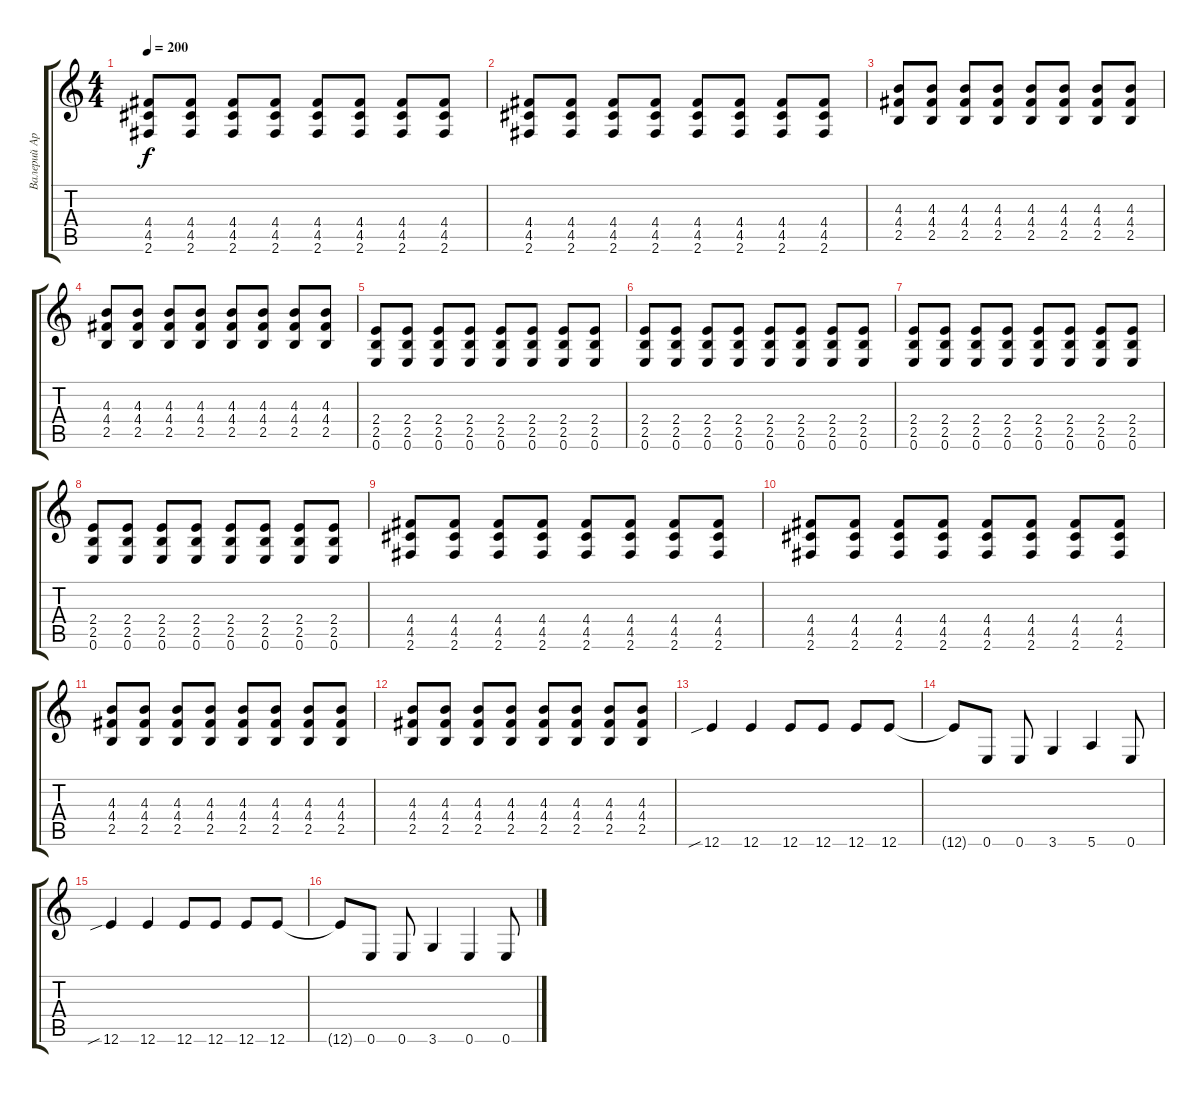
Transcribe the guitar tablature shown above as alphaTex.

\track ("Валерий Аркадин" "Валерий Ар") {instrument distortionguitar}
\staff {score tabs}
\tuning (E4 B3 G3 D3 A2 E2) {hide}
\ts (4 4)
\tempo 200
\clef g2
\ks c
(4.4 4.5 2.6).8{dy f volume 7} (4.4 4.5 2.6).8 (4.4 4.5 2.6).8 (4.4 4.5 2.6).8 (4.4 4.5 2.6).8 (4.4 4.5 2.6).8 (4.4 4.5 2.6).8 (4.4 4.5 2.6).8 |
(4.4 4.5 2.6).8 (4.4 4.5 2.6).8 (4.4 4.5 2.6).8 (4.4 4.5 2.6).8 (4.4 4.5 2.6).8 (4.4 4.5 2.6).8 (4.4 4.5 2.6).8 (4.4 4.5 2.6).8 |
(4.3 4.4 2.5).8 (4.3 4.4 2.5).8 (4.3 4.4 2.5).8 (4.3 4.4 2.5).8 (4.3 4.4 2.5).8 (4.3 4.4 2.5).8 (4.3 4.4 2.5).8 (4.3 4.4 2.5).8 |
(4.3 4.4 2.5).8 (4.3 4.4 2.5).8 (4.3 4.4 2.5).8 (4.3 4.4 2.5).8 (4.3 4.4 2.5).8 (4.3 4.4 2.5).8 (4.3 4.4 2.5).8 (4.3 4.4 2.5).8 |
(2.4 2.5 0.6).8{volume 7} (2.4 2.5 0.6).8 (2.4 2.5 0.6).8 (2.4 2.5 0.6).8 (2.4 2.5 0.6).8 (2.4 2.5 0.6).8 (2.4 2.5 0.6).8 (2.4 2.5 0.6).8 |
(2.4 2.5 0.6).8 (2.4 2.5 0.6).8 (2.4 2.5 0.6).8 (2.4 2.5 0.6).8 (2.4 2.5 0.6).8 (2.4 2.5 0.6).8 (2.4 2.5 0.6).8 (2.4 2.5 0.6).8 |
(2.4 2.5 0.6).8{volume 7} (2.4 2.5 0.6).8 (2.4 2.5 0.6).8 (2.4 2.5 0.6).8 (2.4 2.5 0.6).8 (2.4 2.5 0.6).8 (2.4 2.5 0.6).8 (2.4 2.5 0.6).8 |
(2.4 2.5 0.6).8 (2.4 2.5 0.6).8 (2.4 2.5 0.6).8 (2.4 2.5 0.6).8 (2.4 2.5 0.6).8 (2.4 2.5 0.6).8 (2.4 2.5 0.6).8 (2.4 2.5 0.6).8 |
(4.4 4.5 2.6).8{volume 7} (4.4 4.5 2.6).8 (4.4 4.5 2.6).8 (4.4 4.5 2.6).8 (4.4 4.5 2.6).8 (4.4 4.5 2.6).8 (4.4 4.5 2.6).8 (4.4 4.5 2.6).8 |
(4.4 4.5 2.6).8 (4.4 4.5 2.6).8 (4.4 4.5 2.6).8 (4.4 4.5 2.6).8 (4.4 4.5 2.6).8 (4.4 4.5 2.6).8 (4.4 4.5 2.6).8 (4.4 4.5 2.6).8 |
(4.3 4.4 2.5).8 (4.3 4.4 2.5).8 (4.3 4.4 2.5).8 (4.3 4.4 2.5).8 (4.3 4.4 2.5).8 (4.3 4.4 2.5).8 (4.3 4.4 2.5).8 (4.3 4.4 2.5).8 |
(4.3 4.4 2.5).8 (4.3 4.4 2.5).8 (4.3 4.4 2.5).8 (4.3 4.4 2.5).8 (4.3 4.4 2.5).8 (4.3 4.4 2.5).8 (4.3 4.4 2.5).8 (4.3 4.4 2.5).8 |
12.6{sib}.4{volume 13} 12.6.4 12.6.8 12.6.8 12.6.8 12.6.8 |
12.6{t}.8 0.6.8 0.6.8 3.6.4 5.6.4 0.6.8 |
12.6{sib}.4 12.6.4 12.6.8 12.6.8 12.6.8 12.6.8 |
12.6{t}.8 0.6.8 0.6.8 3.6.4 0.6.4 0.6.8
